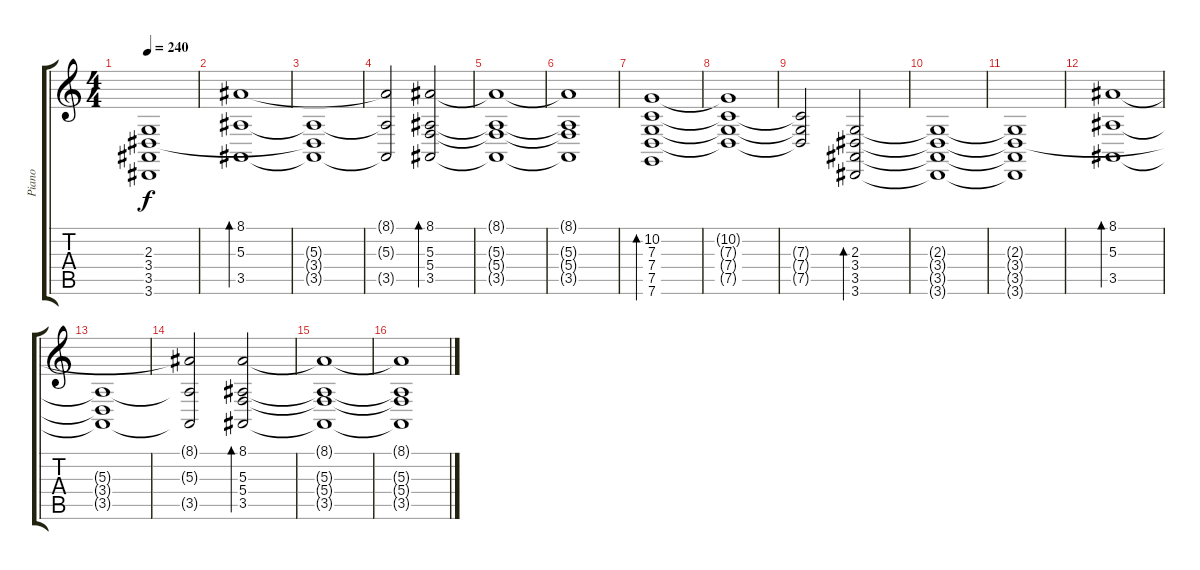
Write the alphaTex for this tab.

\track ("Piano" "Piano") {instrument acousticgrandpiano}
\staff {score tabs}
\tuning (D4 A3 F3 C3 G2 C2) {hide}
\ts (4 4)
\tempo 240
\clef g2
\ks c
(2.3{t} 3.4{t} 3.5{t} 3.6{t}).1{dy f} |
(8.1 5.3 3.5).1{bd 480} |
(5.3{t} 3.4{t} 3.5{t}).1 |
(8.1{t} 5.3{t} 3.5{t}).2 (8.1 5.3 5.4 3.5).2{bd 480} |
(8.1{t} 5.3{t} 5.4{t} 3.5{t}).1 |
(8.1{t} 5.3{t} 5.4{t} 3.5{t}).1 |
(10.2 7.3 7.4 7.5 7.6).1{bd 480} |
(10.2{t} 7.3{t} 7.4{t} 7.5{t}).1 |
(7.3{t} 7.4{t} 7.5{t}).2 (2.3 3.4 3.5 3.6).2{bd 480} |
(2.3{t} 3.4{t} 3.5{t} 3.6{t}).1 |
(2.3{t} 3.4{t} 3.5{t} 3.6{t}).1 |
(8.1 5.3 3.5).1{bd 480} |
(5.3{t} 3.4{t} 3.5{t}).1 |
(8.1{t} 5.3{t} 3.5{t}).2 (8.1 5.3 5.4 3.5).2{bd 480} |
(8.1{t} 5.3{t} 5.4{t} 3.5{t}).1 |
(8.1{t} 5.3{t} 5.4{t} 3.5{t}).1
